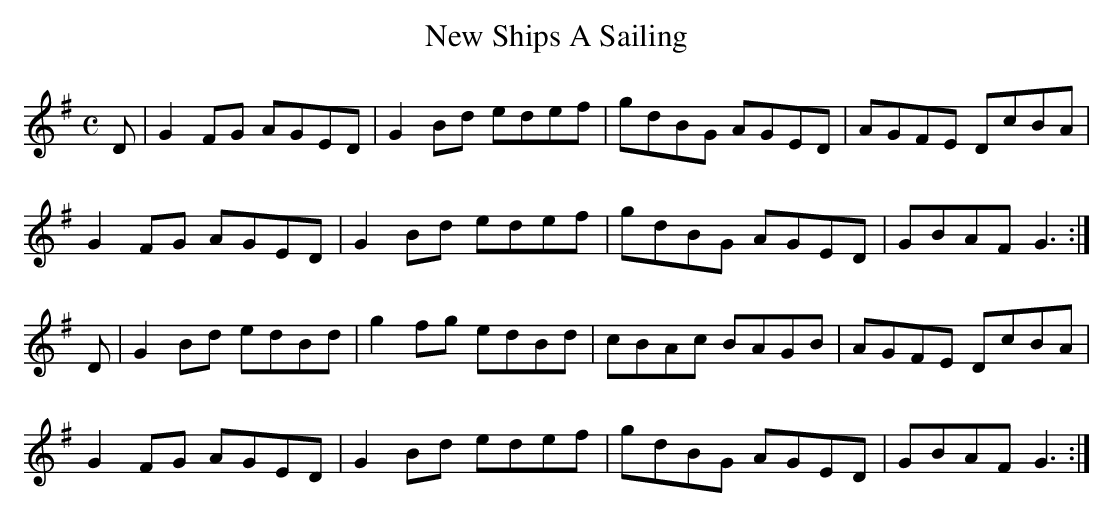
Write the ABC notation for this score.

X:1
T:New Ships A Sailing
M:C
L:1/8
K:G Major
D|G2FG AGED|G2Bd edef|gdBG AGED|AGFE DcBA|!
G2FG AGED|G2Bd edef|gdBG AGED|GBAF G3:|!
D|G2Bd edBd|g2fg edBd|cBAc BAGB|AGFE DcBA|!
G2FG AGED|G2Bd edef|gdBG AGED|GBAF G3:|!
